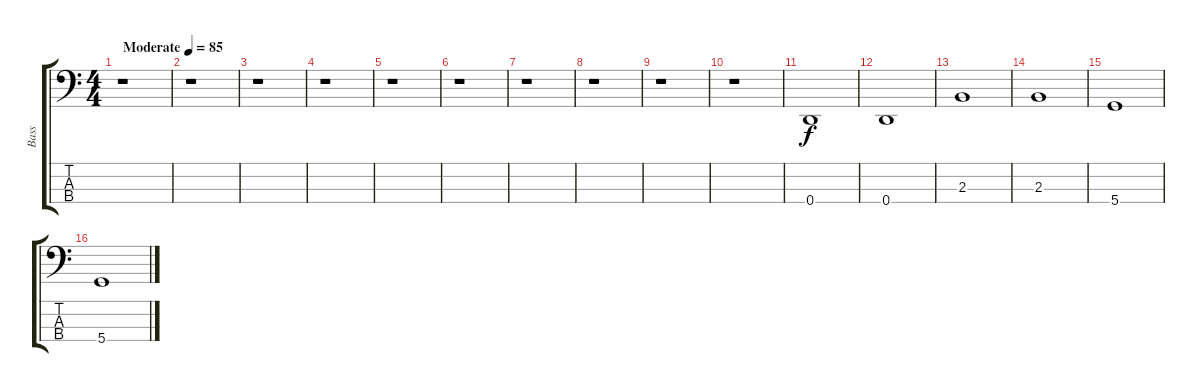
\track ("Bass" "Bass") {instrument synthbass2}
\staff {score tabs}
\tuning (G2 D2 A1 D1) {hide}
\ts (4 4)
\tempo (85 "Moderate")
\clef f4
\ks c
r.1{dy f instrument synthbass2} |
r.1 |
r.1 |
r.1 |
r.1 |
r.1 |
r.1 |
r.1 |
r.1 |
r.1 |
0.4.1 |
0.4.1 |
2.3.1 |
2.3.1 |
5.4.1 |
5.4.1
